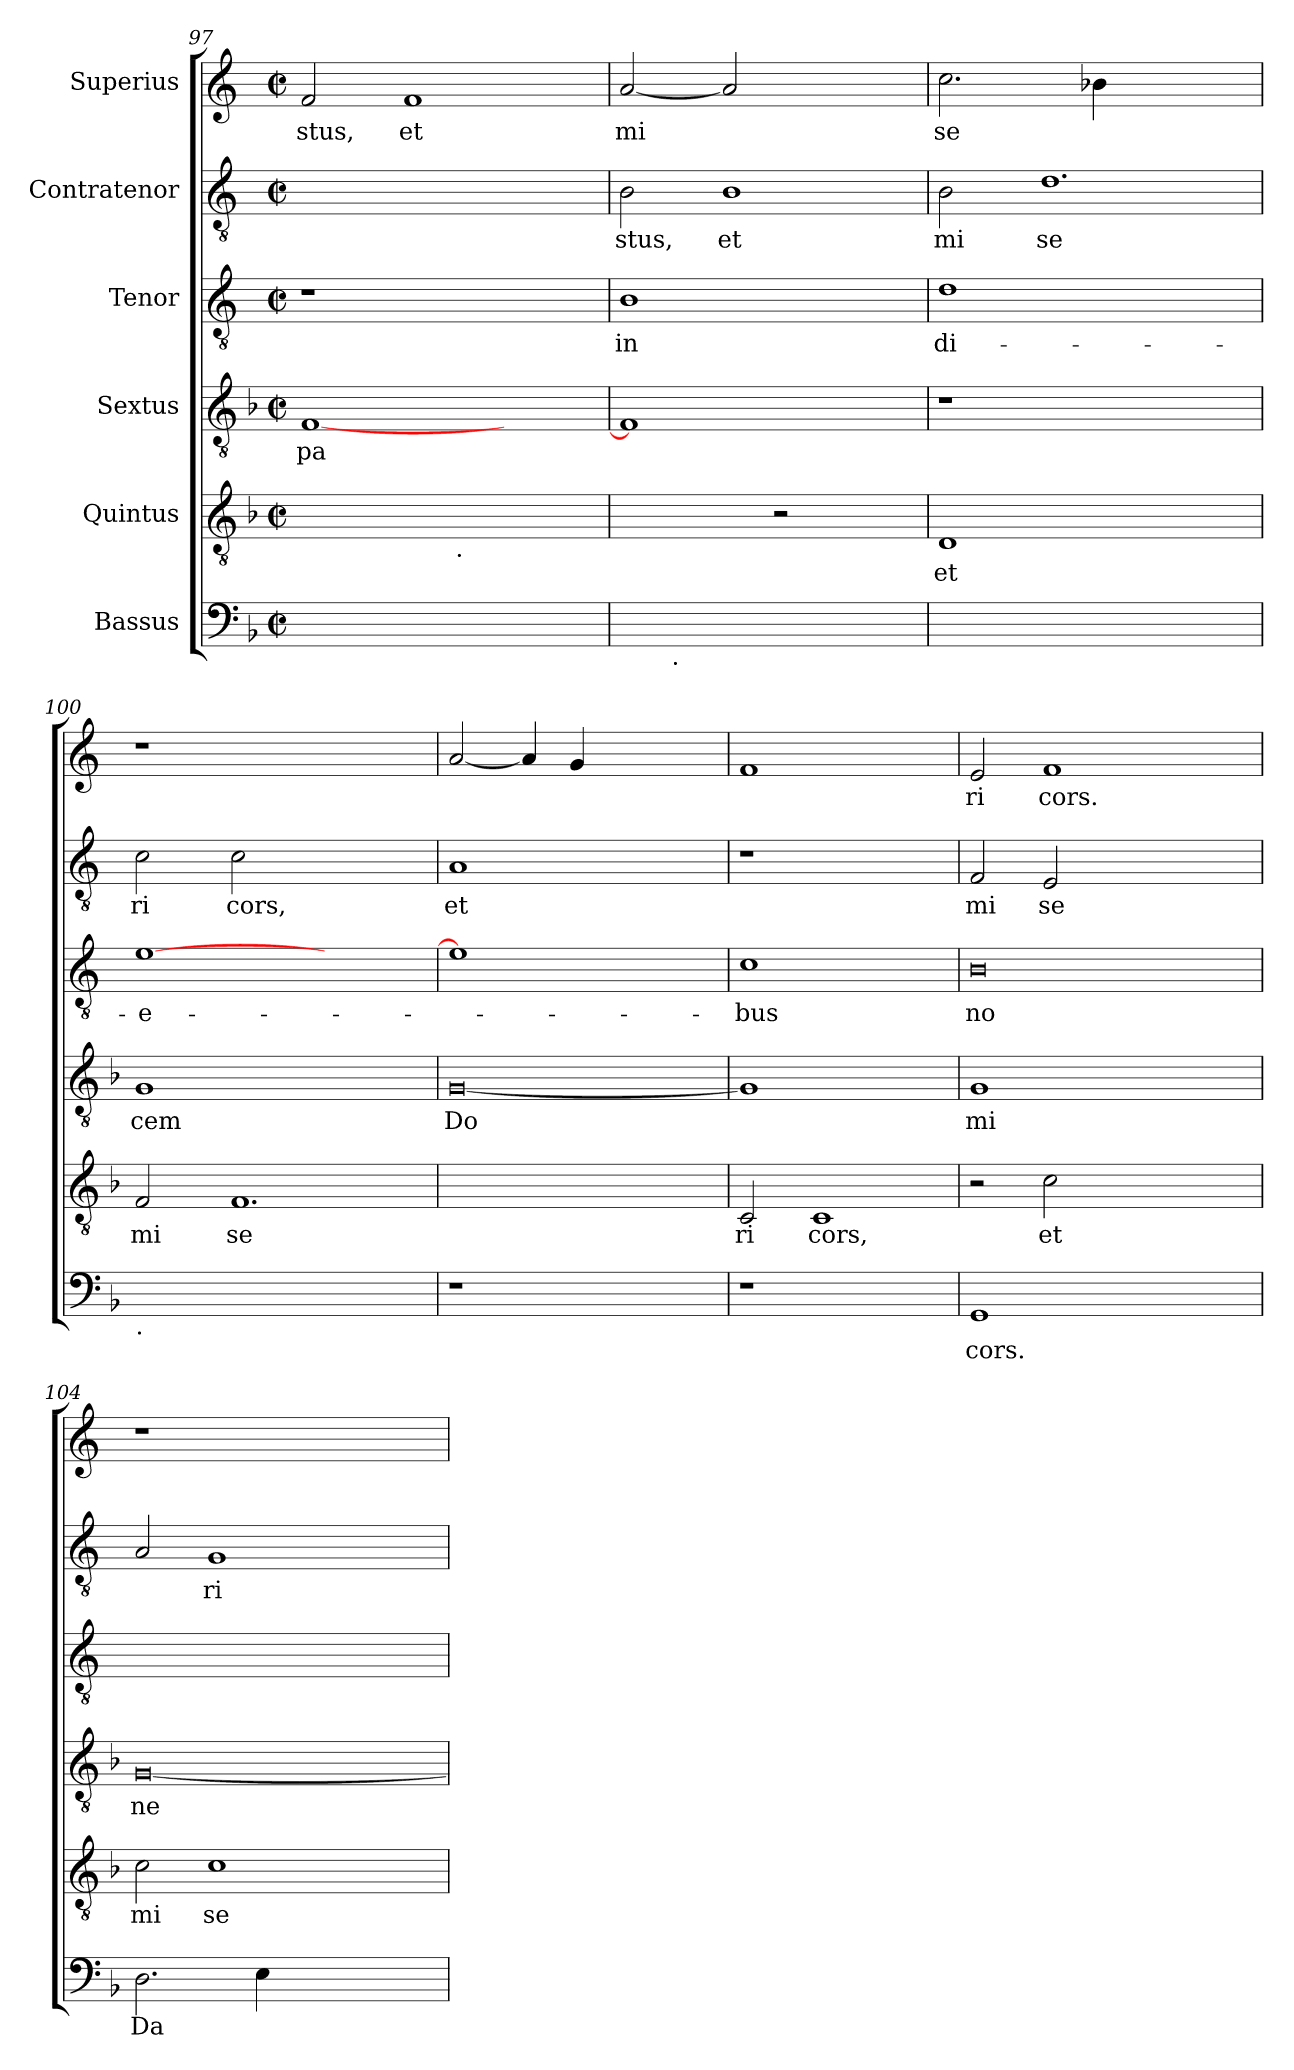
**kern	**text	**kern	**text	**kern	**text	**kern	**text	**kern	**text	**kern	**text
*part6	*part6	*part5	*part5	*part4	*part4	*part3	*part3	*part2	*part2	*part1	*part1
*staff6	*staff6	*staff5	*staff5	*staff4	*staff4	*staff3	*staff3	*staff2	*staff2	*staff1	*staff1
*I"Bassus	*	*I"Quintus	*	*I"Sextus	*	*I"Tenor	*	*I"Contratenor	*	*I"Superius	*
*clefF4	*	*clefGv2	*	*clefGv2	*	*clefGv2	*	*clefGv2	*	*clefG2	*
*k[b-]	*	*k[b-]	*	*k[b-]	*	*k[]	*	*k[]	*	*k[]	*
*F:	*	*F:	*	*F:	*	*C:	*	*C:	*	*C:	*
*M2/2	*	*M2/2	*	*M2/2	*	*M2/2	*	*M2/2	*	*M2/2	*
*met(c|)	*	*met(c|)	*	*met(c|)	*	*met(c|)	*	*met(c|)	*	*met(c|)	*
=97	=97	=97	=97	=97	=97	=97	=97	=97	=97	=97	=97
!	!	!	!	!	!LO:LY:b	!	!	!	!	!	!LO:LY:b
4ryy	.	4ryy	.	[1F	pa	1r	.	2ryy	.	2f/	stus,
1ryy	.	4ryy	.	.	.	.	.	.	.	.	.
!	!	!	!	!	!	!	!	!	!	!	!LO:LY:b
.	.	4ryy	.	.	.	.	.	1ryy	.	1f	et
!	!	!LO:TX:b:t=.	!	!	!	!	!	!	!	!	!
.	.	4ryy	.	.	.	.	.	.	.	.	.
.	.	2ryy	.	2ryy	.	2ryy	.	.	.	.	.
4ryy	.	.	.	.	.	.	.	.	.	.	.
=98	=98	=98	=98	=98	=98	=98	=98	=98	=98	=98	=98
!	!	!	!	!	!	!	!LO:LY:b	!	!LO:LY:b	!	!LO:LY:b
4ryy	.	4ryy	.	1F]	.	1B	in	2B\	stus,	[2a/	mi
!LO:TX:b:t=.	!	!	!	!	!	!	!	!	!	!	!
4ryy	.	4ryy	.	.	.	.	.	.	.	.	.
!	!	!	!	!	!	!	!	!	!LO:LY:b	!	!
4ryy	.	4ryy	.	.	.	.	.	1B	et	2a/]	.
4ryy	.	2r	.	.	.	.	.	.	.	.	.
2ryy	.	.	.	2ryy	.	2ryy	.	.	.	2ryy	.
.	.	4ryy	.	.	.	.	.	.	.	.	.
=99	=99	=99	=99	=99	=99	=99	=99	=99	=99	=99	=99
!	!	!	!LO:LY:b	!	!	!	!LO:LY:b	!	!LO:LY:b	!	!LO:LY:b
4ryy	.	1D	et	1r	.	1d	di-	2B\	mi	2.cc\	se
4ryy	.	.	.	.	.	.	.	.	.	.	.
!	!	!	!	!	!	!	!	!	!LO:LY:b	!	!
4ryy	.	.	.	.	.	.	.	1.d	se	.	.
4ryy	.	.	.	.	.	.	.	.	.	4b-X\	.
1ryy	.	1ryy	.	1ryy	.	1ryy	.	.	.	1ryy	.
=100	=100	=100	=100	=100	=100	=100	=100	=100	=100	=100	=100
!LO:TX:b:t=.	!	!	!	!	!	!	!	!	!	!	!
!	!	!	!LO:LY:b	!	!LO:LY:b	!	!LO:LY:b	!	!LO:LY:b	!	!
4ryy	.	2F/	mi	1G	cem	[1e	-e-	2c\	ri	1r	.
4ryy	.	.	.	.	.	.	.	.	.	.	.
!	!	!	!LO:LY:b	!	!	!	!	!	!LO:LY:b	!	!
4ryy	.	1.F	se	.	.	.	.	2c\	cors,	.	.
4ryy	.	.	.	.	.	.	.	.	.	.	.
1ryy	.	.	.	1ryy	.	1ryy	.	1ryy	.	1ryy	.
!!LO:LB:g=z
=101	=101	=101	=101	=101	=101	=101	=101	=101	=101	=101	=101
!	!	!	!	!	!LO:LY:b	!	!	!	!LO:LY:b	!	!
1r	.	2ryy	.	[0G	Do	1e]	.	1A	et	[2a/	.
.	.	1.ryy	.	.	.	.	.	.	.	4a/]	.
.	.	.	.	.	.	.	.	.	.	4g/	.
1ryy	.	.	.	.	.	1ryy	.	1ryy	.	1ryy	.
=102	=102	=102	=102	=102	=102	=102	=102	=102	=102	=102	=102
!	!	!	!LO:LY:b	!	!	!	!LO:LY:b	!	!	!	!
1r	.	2C/	ri	1G]	.	1c	-bus	1r	.	1f	.
!	!	!	!LO:LY:b	!	!	!	!	!	!	!	!
.	.	1C	cors,	.	.	.	.	.	.	.	.
2ryy	.	.	.	2ryy	.	2ryy	.	2ryy	.	2ryy	.
=103	=103	=103	=103	=103	=103	=103	=103	=103	=103	=103	=103
!	!LO:LY:b	!	!	!	!LO:LY:b	!	!LO:LY:b	!	!LO:LY:b	!	!LO:LY:b
1GG	cors.	2r	.	1G	mi	0B	no-	2F/	mi	2e/	ri
!	!	!	!LO:LY:b	!	!	!	!	!	!LO:LY:b	!	!LO:LY:b
.	.	2c\	et	.	.	.	.	2E/	se	1f	cors.
1ryy	.	1ryy	.	1ryy	.	.	.	1ryy	.	.	.
.	.	.	.	.	.	.	.	.	.	2ryy	.
=104	=104	=104	=104	=104	=104	=104	=104	=104	=104	=104	=104
!	!LO:LY:b	!	!LO:LY:b	!	!LO:LY:b	!	!	!	!	!	!
2.D\	Da	2c\	mi	[0G	ne	1ryy	.	2A/	.	1r	.
!	!	!	!LO:LY:b	!	!	!	!	!	!LO:LY:b	!	!
.	.	1c	se	.	.	.	.	1G	ri	.	.
4E\	.	.	.	.	.	.	.	.	.	.	.
1ryy	.	.	.	.	.	1ryy	.	.	.	1ryy	.
.	.	2ryy	.	.	.	.	.	2ryy	.	.	.
=	=	=	=	=	=	=	=	=	=	=	=
*-	*-	*-	*-	*-	*-	*-	*-	*-	*-	*-	*-
